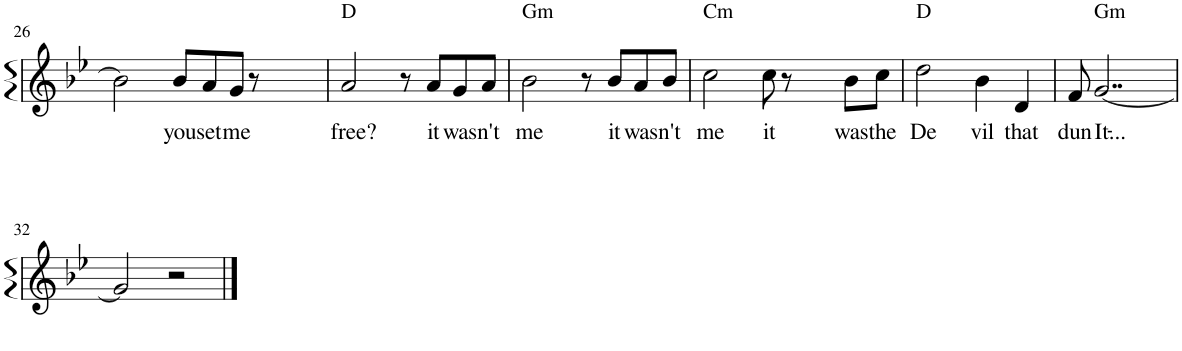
**kern	**text
*part1	*part1
*staff1	*staff1
*I"Piano	*
*I'Pno.	*
!!LO:PB:g=z
*clefG2	*
*k[b-e-]	*
*M4/4	*
=26	=26
2b-\]	.
!	!LO:LY:b
8b-/L	you
!	!LO:LY:b
8a/	set
!	!LO:LY:b
8g/J	me
8r	.
=27	=27
!LO:TX:a:t=D	!
!	!LO:LY:b
2a/	free?
8r	.
!	!LO:LY:b
8a/L	it
!	!LO:LY:b
8g/	was
!	!LO:LY:b
8a/J	n't
=28	=28
!LO:TX:a:t=Gm	!
!	!LO:LY:b
2b-\	me
8r	.
!	!LO:LY:b
8b-/L	it
!	!LO:LY:b
8a/	was
!	!LO:LY:b
8b-/J	n't
=29	=29
!LO:TX:a:t=Cm	!
!	!LO:LY:b
2cc\	me
!	!LO:LY:b
8cc\	it
8r	.
!	!LO:LY:b
8b-\L	was
!	!LO:LY:b
8cc\J	the
=30	=30
!LO:TX:a:t=D	!
!	!LO:LY:b
2dd\	De
!	!LO:LY:b
4b-\	vil
!	!LO:LY:b
4d/	that
=31	=31
!	!LO:LY:b
8f/	dun
!LO:TX:a:t=Gm	!
!	!LO:LY:b
[2..g/	It...-
!!LO:LB:g=z
=32	=32
2g/]	.
2r	.
==	==
*-	*-
